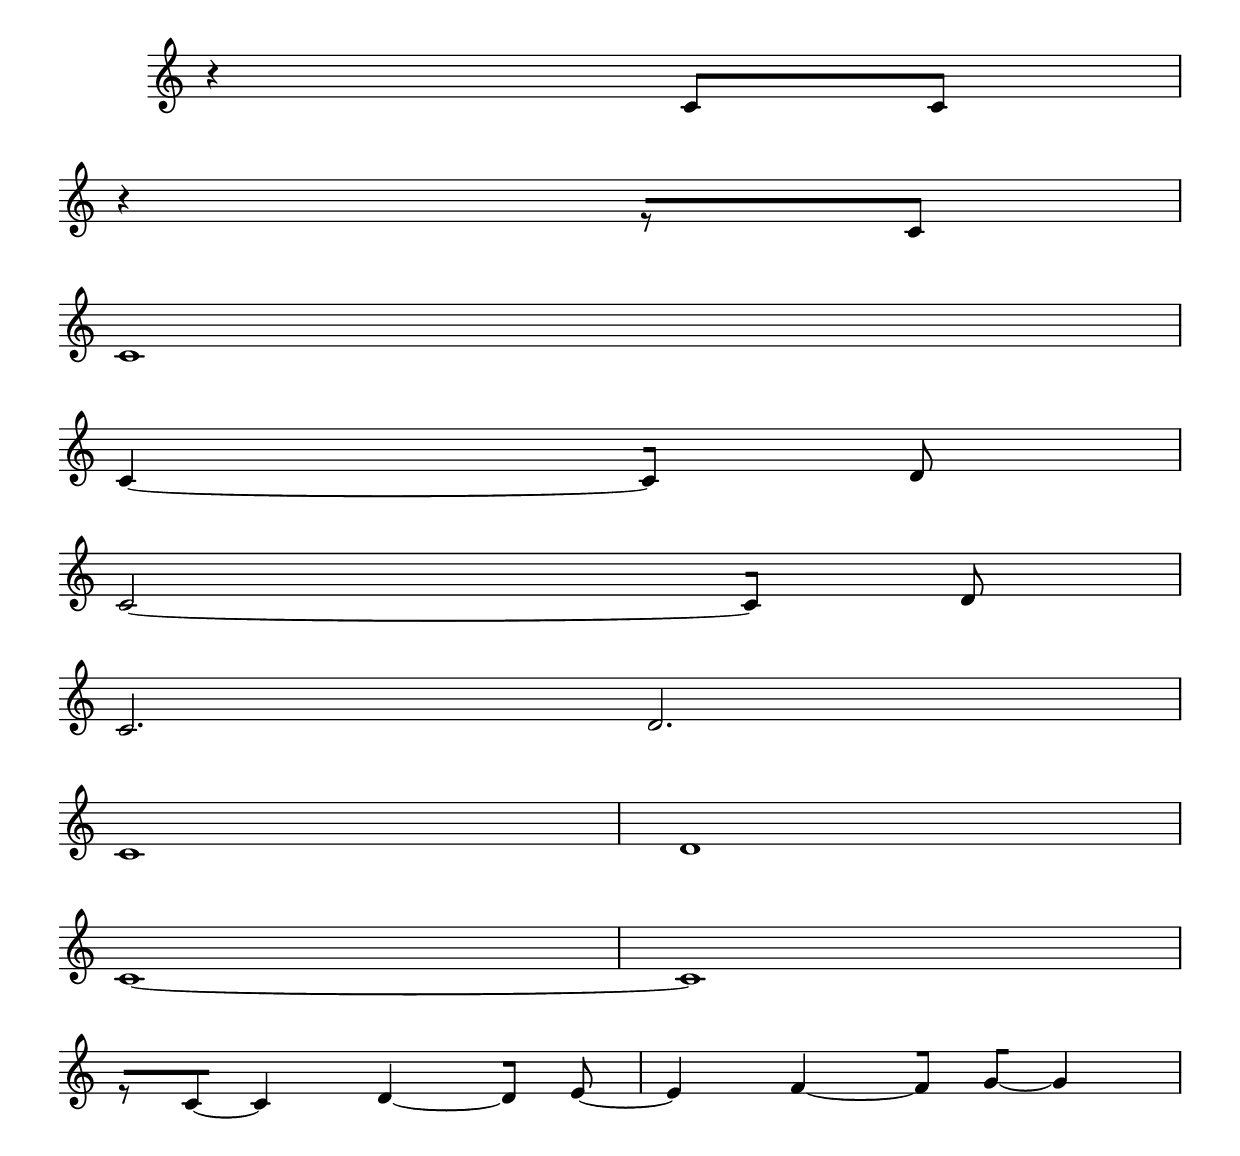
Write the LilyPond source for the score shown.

#(ly:set-option 'midi-extension "mid")
\version "2.12.3"
\include "english.ly"
\header{ 
title = ""
composer = ""
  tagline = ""  % removed 
}
%{
 -- SS |

-- -S |

S - - - | 

S -R |

S -- -R |

S - - R - - |

S - - - | R - - - |

S - - - | - - - - |

-S -- R- -G | -- m- -P -- | 
 %}
  
melody = {
\once \override Staff.TimeSignature #'stencil = ##f
\clef treble
\key c \major
\autoBeamOn  
\cadenzaOn
r4 c'8[ c'8] \bar "|"  \break        
 r4 r8[ c'8] \bar "|"  \break        
 c'1 \bar "|"  \break        
 c'4~[ c'8] d'8 \bar "|"  \break        
 c'2~[ c'8] d'8 \bar "|"  \break        
 c'2. d'2. \bar "|"  \break        
 c'1 \bar "|" d'1 \bar "|"  \break        
 c'1~ \bar "|" c'1 \bar "|"  \break        
 r8[ c'8~ c'4] d'4~[ d'8] e'8~ \bar "|" e'4 f'4~[ f'8] g'8~[ g'4] \bar "|"  \break        

}

text = \lyricmode {
  
}

\score{

<<
  \new Voice = "one" {
    \melody
  }
  \new Lyrics \lyricsto "one" \text
>>
\layout {
  \context {
       \Score
    \remove "Bar_number_engraver"
  } 
  }
\midi { 
  \context {
    \Score
    tempoWholesPerMinute = #(ly:make-moment 200 4)
   }
 }
}
